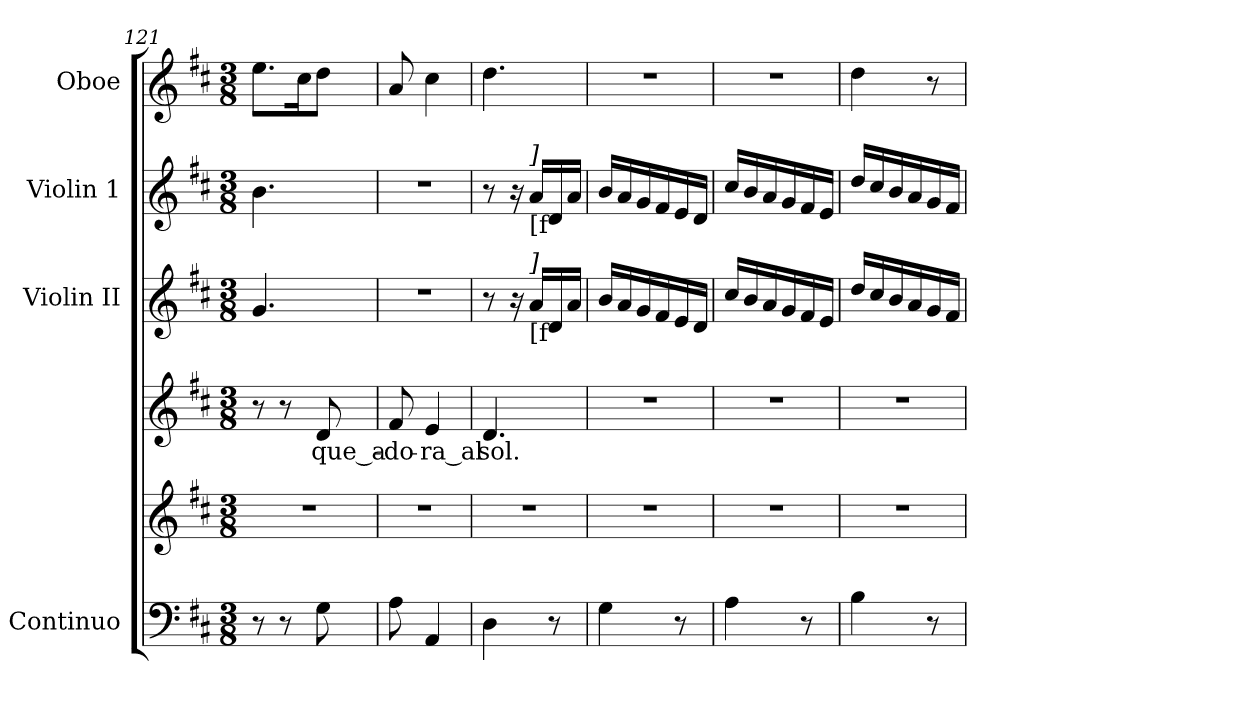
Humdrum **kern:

**kern	**kern	**kern	**text	**kern	**kern	**kern
*part5	*part5	*part4	*part4	*part3	*part2	*part1
*staff6	*staff5	*staff4	*staff4	*staff3	*staff2	*staff1
*I"Continuo	*	*I""Contr- alto"	*	*I"Violin II	*I"Violin 1	*I"Oboe
*I'Cont.	*	*I'A.	*	*I'Vln. II	*I'Vln. 1	*I'Ob.
*clefF4	*clefG2	*clefG2	*	*clefG2	*clefG2	*clefG2
*k[f#c#]	*k[f#c#]	*k[f#c#]	*	*k[f#c#]	*k[f#c#]	*k[f#c#]
*D:	*D:	*D:	*	*D:	*D:	*D:
*M3/8	*M3/8	*M3/8	*	*M3/8	*M3/8	*M3/8
=121	=121	=121	=121	=121	=121	=121
!	!LO:N:vis=1	!	!	!	!	!
8r	4.r	8r	.	4.gi/	4.bi\	8.eei\L
8r	.	8r	.	.	.	.
.	.	.	.	.	.	16cc#i\k
!	!	!	!LO:LY:b:color=#000000	!	!	!
8Gi\	.	8di/	que_a-	.	.	8ddi\J
=122	=122	=122	=122	=122	=122	=122
!	!LO:N:vis=1	!	!	!	!	!
!	!	!	!LO:LY:b:color=#000000	!LO:N:vis=1	!LO:N:vis=1	!
8Ai\	4.r	8f#i/	-do-	4.r	4.r	8ai/
!	!	!	!LO:LY:b:color=#000000	!	!	!
4AAi/	.	4ei/	-ra_al	.	.	4cc#i\
=123	=123	=123	=123	=123	=123	=123
!	!LO:N:vis=1	!	!	!	!	!
!	!	!	!LO:LY:b:color=#000000	!	!	!
4Di\	4.r	4.di/	sol.	8r	8r	4.ddi\
.	.	.	.	16r	16r	.
!	!	!	!	!	!LO:TX:b:t=[f	!
!	!	!	!	!	!LO:TX:i:t=]	!
!	!	!	!	!LO:TX:b:t=[f	!	!
!	!	!	!	!LO:TX:i:t=]	!	!
.	.	.	.	16ai/LL	16ai/LL	.
8r	.	.	.	16di/	16di/	.
.	.	.	.	16ai/JJ	16ai/JJ	.
!!LO:PB:g=z
=124	=124	=124	=124	=124	=124	=124
!	!LO:N:vis=1	!LO:N:vis=1	!	!	!	!LO:N:vis=1
4Gi\	4.r	4.r	.	16bi/LL	16bi/LL	4.r
.	.	.	.	16ai/	16ai/	.
.	.	.	.	16gi/	16gi/	.
.	.	.	.	16f#i/	16f#i/	.
8r	.	.	.	16ei/	16ei/	.
.	.	.	.	16di/JJ	16di/JJ	.
=125	=125	=125	=125	=125	=125	=125
!	!LO:N:vis=1	!LO:N:vis=1	!	!	!	!LO:N:vis=1
4Ai\	4.r	4.r	.	16cc#i/LL	16cc#i/LL	4.r
.	.	.	.	16bi/	16bi/	.
.	.	.	.	16ai/	16ai/	.
.	.	.	.	16gi/	16gi/	.
8r	.	.	.	16f#i/	16f#i/	.
.	.	.	.	16ei/JJ	16ei/JJ	.
=126	=126	=126	=126	=126	=126	=126
!	!LO:N:vis=1	!LO:N:vis=1	!	!	!	!
4Bi\	4.r	4.r	.	16ddi/LL	16ddi/LL	4ddi\
.	.	.	.	16cc#i/	16cc#i/	.
.	.	.	.	16bi/	16bi/	.
.	.	.	.	16ai/	16ai/	.
8r	.	.	.	16gi/	16gi/	8r
.	.	.	.	16f#i/JJ	16f#i/JJ	.
=	=	=	=	=	=	=
*-	*-	*-	*-	*-	*-	*-
